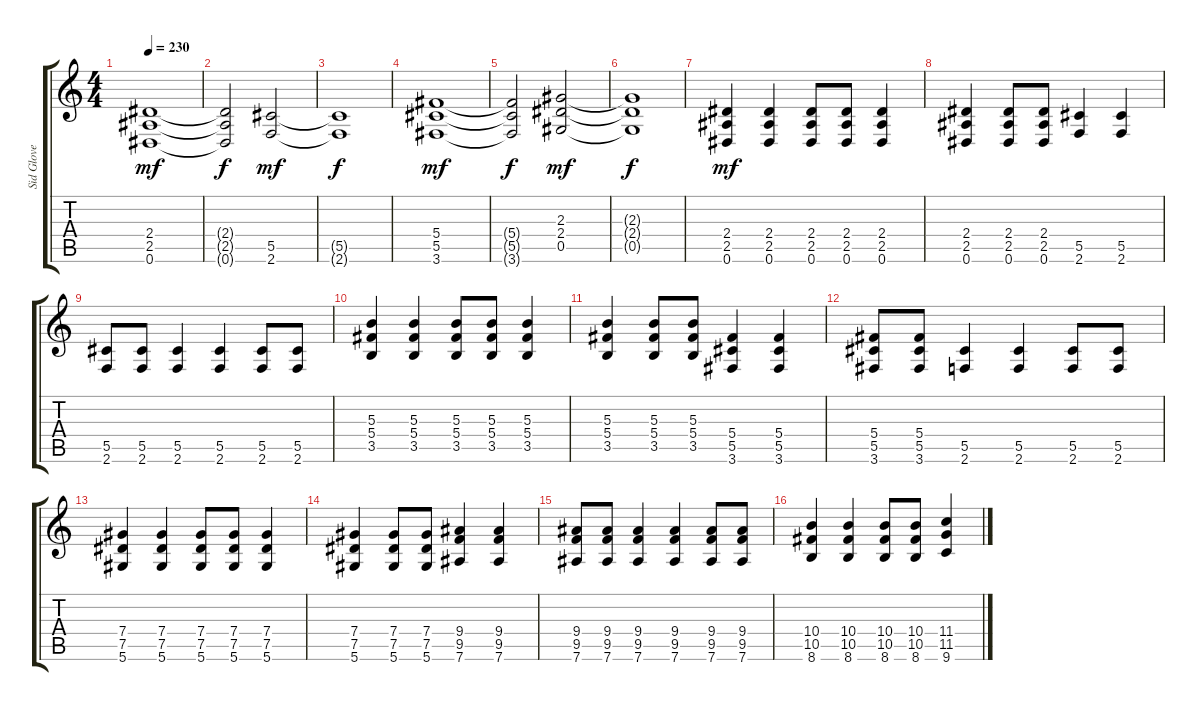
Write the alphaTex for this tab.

\track ("Sid Glove" "Sid Glove") {instrument distortionguitar}
\staff {score tabs}
\tuning (Eb4 Bb3 Gb3 Db3 Ab2 Eb2) {hide}
\ts (4 4)
\tempo 230
\clef g2
\ks c
(2.4 2.5 0.6).1{dy mf} |
(2.4{t} 2.5{t} 0.6{t}).2{dy f} (5.5 2.6).2{dy mf} |
(5.5{t} 2.6{t}).1{dy f} |
(5.4 5.5 3.6).1{dy mf} |
(5.4{t} 5.5{t} 3.6{t}).2{dy f} (2.3 2.4 0.5).2{dy mf} |
(2.3{t} 2.4{t} 0.5{t}).1{dy f} |
(2.4 2.5 0.6).4{dy mf} (2.4 2.5 0.6).4 (2.4 2.5 0.6).8 (2.4 2.5 0.6).8 (2.4 2.5 0.6).4 |
(2.4 2.5 0.6).4 (2.4 2.5 0.6).8 (2.4 2.5 0.6).8 (5.5 2.6).4 (5.5 2.6).4 |
(5.5 2.6).8 (5.5 2.6).8 (5.5 2.6).4 (5.5 2.6).4 (5.5 2.6).8 (5.5 2.6).8 |
(5.3 5.4 3.5).4 (5.3 5.4 3.5).4 (5.3 5.4 3.5).8 (5.3 5.4 3.5).8 (5.3 5.4 3.5).4 |
(5.3 5.4 3.5).4 (5.3 5.4 3.5).8 (5.3 5.4 3.5).8 (5.4 5.5 3.6).4 (5.4 5.5 3.6).4 |
(5.4 5.5 3.6).8 (5.4 5.5 3.6).8 (5.5 2.6).4 (5.5 2.6).4 (5.5 2.6).8 (5.5 2.6).8 |
(7.4 7.5 5.6).4 (7.4 7.5 5.6).4 (7.4 7.5 5.6).8 (7.4 7.5 5.6).8 (7.4 7.5 5.6).4 |
(7.4 7.5 5.6).4 (7.4 7.5 5.6).8 (7.4 7.5 5.6).8 (9.4 9.5 7.6).4 (9.4 9.5 7.6).4 |
(9.4 9.5 7.6).8 (9.4 9.5 7.6).8 (9.4 9.5 7.6).4 (9.4 9.5 7.6).4 (9.4 9.5 7.6).8 (9.4 9.5 7.6).8 |
(10.4 10.5 8.6).4 (10.4 10.5 8.6).4 (10.4 10.5 8.6).8 (10.4 10.5 8.6).8 (11.4 11.5 9.6).4
